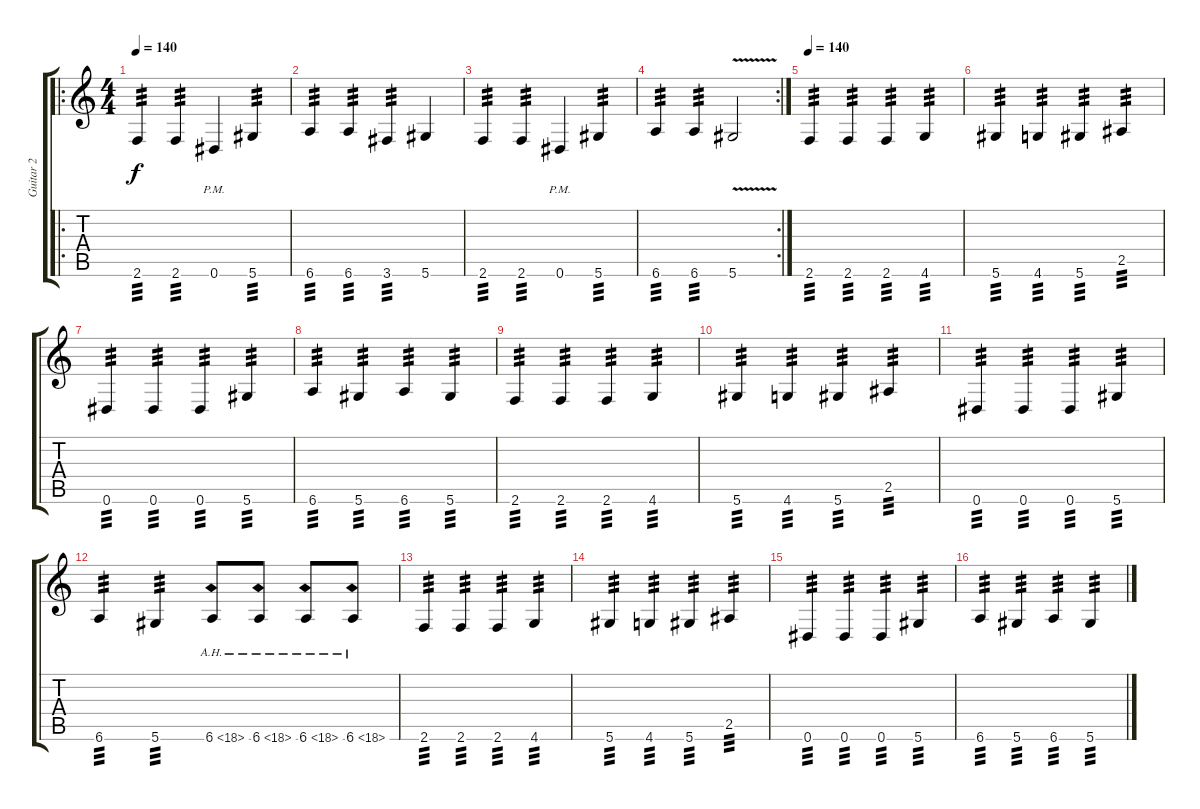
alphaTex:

\track ("Guitar 2" "Guitar 2") {instrument distortionguitar}
\staff {score tabs}
\tuning (Eb4 Bb3 Gb3 Db3 Ab2 Eb2) {hide}
\ro
\ts (4 4)
\tempo 140
\clef g2
\ks c
2.6.4{tp 3 dy f} 2.6.4{tp 3} 0.6{pm}.4 5.6.4{tp 3} |
6.6.4{tp 3} 6.6.4{tp 3} 3.6.4{tp 3} 5.6.4 |
2.6.4{tp 3} 2.6.4{tp 3} 0.6{pm}.4 5.6.4{tp 3} |
\rc 2
6.6.4{tp 3} 6.6.4{tp 3} 5.6{v}.2 |
\tempo 140
2.6.4{tp 3} 2.6.4{tp 3} 2.6.4{tp 3} 4.6.4{tp 3} |
5.6.4{tp 3} 4.6.4{tp 3} 5.6.4{tp 3} 2.5.4{tp 3} |
0.6.4{tp 3} 0.6.4{tp 3} 0.6.4{tp 3} 5.6.4{tp 3} |
6.6.4{tp 3} 5.6.4{tp 3} 6.6.4{tp 3} 5.6.4{tp 3} |
2.6.4{tp 3} 2.6.4{tp 3} 2.6.4{tp 3} 4.6.4{tp 3} |
5.6.4{tp 3} 4.6.4{tp 3} 5.6.4{tp 3} 2.5.4{tp 3} |
0.6.4{tp 3} 0.6.4{tp 3} 0.6.4{tp 3} 5.6.4{tp 3} |
6.6.4{tp 3} 5.6.4{tp 3} 6.6{ah 12}.8 6.6{ah 12}.8 6.6{ah 12}.8 6.6{ah 12}.8 |
2.6.4{tp 3} 2.6.4{tp 3} 2.6.4{tp 3} 4.6.4{tp 3} |
5.6.4{tp 3} 4.6.4{tp 3} 5.6.4{tp 3} 2.5.4{tp 3} |
0.6.4{tp 3} 0.6.4{tp 3} 0.6.4{tp 3} 5.6.4{tp 3} |
6.6.4{tp 3} 5.6.4{tp 3} 6.6.4{tp 3} 5.6.4{tp 3}
